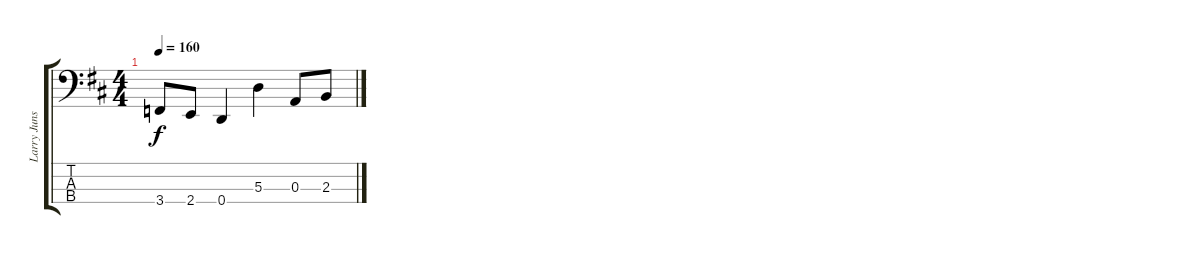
\track ("Larry Junstrom Bass" "Larry Juns") {instrument electricbasspick}
\staff {score tabs}
\tuning (G2 D2 A1 D1) {hide}
\ts (4 4)
\tempo 160
\clef f4
\ks d
3.4.8{dy f} 2.4.8 0.4.4 5.3.4 0.3.8 2.3.8
